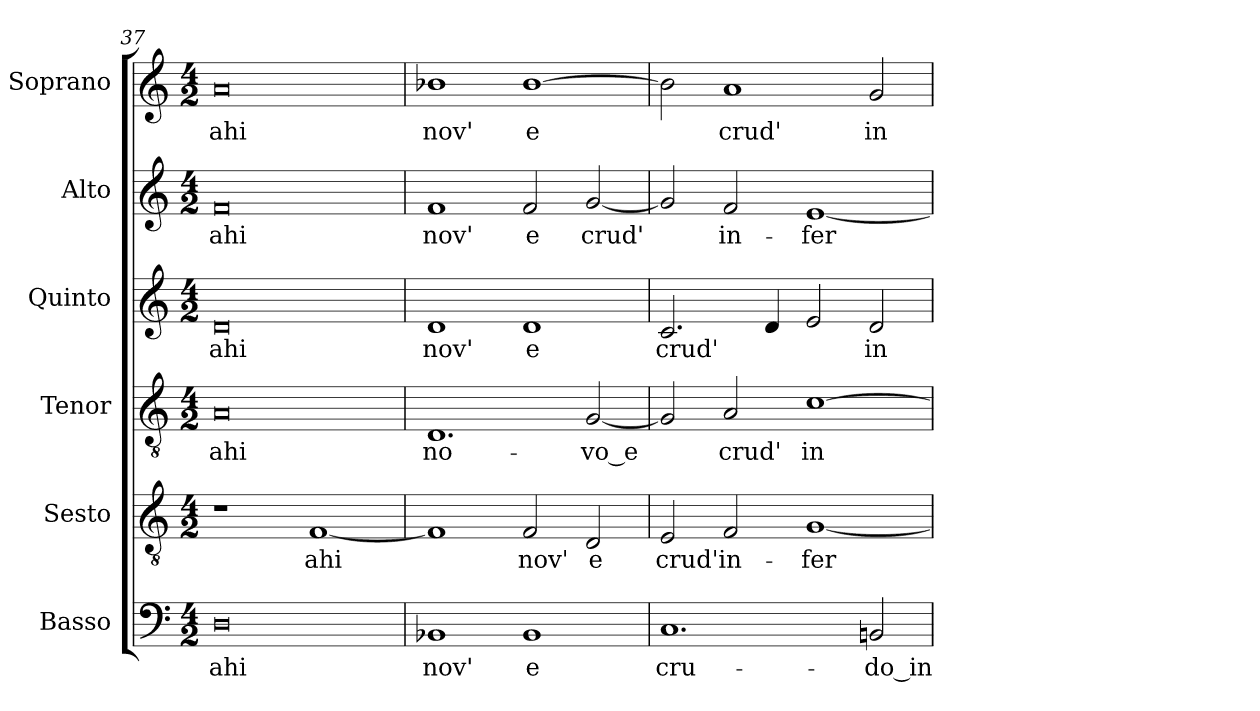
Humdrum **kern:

**kern	**text	**kern	**text	**kern	**text	**kern	**text	**kern	**text	**kern	**text
*part6	*part6	*part5	*part5	*part4	*part4	*part3	*part3	*part2	*part2	*part1	*part1
*staff6	*staff6	*staff5	*staff5	*staff4	*staff4	*staff3	*staff3	*staff2	*staff2	*staff1	*staff1
*I"Basso	*	*I"Sesto	*	*I"Tenor	*	*I"Quinto	*	*I"Alto	*	*I"Soprano	*
*	*	*I'T.	*	*I'T.	*	*	*	*I'A.	*	*I'Sop.	*
*clefF4	*	*clefGv2	*	*clefGv2	*	*clefG2	*	*clefG2	*	*clefG2	*
*	*	*ITrd7c12	*	*ITrd7c12	*	*	*	*	*	*	*
*k[]	*	*k[]	*	*k[]	*	*k[]	*	*k[]	*	*k[]	*
*C:	*	*C:	*	*C:	*	*C:	*	*C:	*	*C:	*
*M4/2	*	*M4/2	*	*M4/2	*	*M4/2	*	*M4/2	*	*M4/2	*
=37	=37	=37	=37	=37	=37	=37	=37	=37	=37	=37	=37
!	!LO:LY:b:color=#000000	!	!	!	!	!	!	!	!	!	!
!	!	!	!	!	!LO:LY:b:color=#000000	!	!	!	!	!	!
!	!	!	!	!	!	!	!LO:LY:b:color=#000000	!	!	!	!
!	!	!	!	!	!	!	!	!	!LO:LY:b:color=#000000	!	!
!	!	!	!	!	!	!	!	!	!	!	!LO:LY:b:color=#000000
0Di	ahi	1r	.	0AAi	ahi	0di	ahi	0fi	ahi	0ai	ahi
!	!	!	!LO:LY:b:color=#000000	!	!	!	!	!	!	!	!
.	.	[1FFi	ahi	.	.	.	.	.	.	.	.
=38	=38	=38	=38	=38	=38	=38	=38	=38	=38	=38	=38
!	!LO:LY:b:color=#000000	!	!	!	!	!	!	!	!	!	!
!	!	!	!	!	!LO:LY:b:color=#000000	!	!	!	!	!	!
!	!	!	!	!	!	!	!LO:LY:b:color=#000000	!	!	!	!
!	!	!	!	!	!	!	!	!	!LO:LY:b:color=#000000	!	!
!	!	!	!	!	!	!	!	!	!	!	!LO:LY:b:color=#000000
1BB-Xi	nov'	1FFi]	.	1.DDi	no-	1di	nov'	1fi	nov'	1b-Xi	nov'
!	!LO:LY:b:color=#000000	!	!	!	!	!	!	!	!	!	!
!	!	!	!LO:LY:b:color=#000000	!	!	!	!	!	!	!	!
!	!	!	!	!	!	!	!LO:LY:b:color=#000000	!	!	!	!
!	!	!	!	!	!	!	!	!	!LO:LY:b:color=#000000	!	!
!	!	!	!	!	!	!	!	!	!	!	!LO:LY:b:color=#000000
1BB-i	e	2FFi/	nov'	.	.	1di	e	2fi/	e	[1b-i	e
!	!	!	!LO:LY:b:color=#000000	!	!	!	!	!	!	!	!
!	!	!	!	!	!LO:LY:b:color=#000000	!	!	!	!	!	!
!	!	!	!	!	!	!	!	!	!LO:LY:b:color=#000000	!	!
.	.	2DDi/	e	[2GGi/	-vo_e	.	.	[2gi/	crud'	.	.
=39	=39	=39	=39	=39	=39	=39	=39	=39	=39	=39	=39
!	!LO:LY:b:color=#000000	!	!	!	!	!	!	!	!	!	!
!	!	!	!LO:LY:b:color=#000000	!	!	!	!	!	!	!	!
!	!	!	!	!	!	!	!LO:LY:b:color=#000000	!	!	!	!
1.Ci	cru-	2EEi/	crud'	2GGi/]	.	2.ci/	crud'	2gi/]	.	2b-i\]	.
!	!	!	!LO:LY:b:color=#000000	!	!	!	!	!	!	!	!
!	!	!	!	!	!LO:LY:b:color=#000000	!	!	!	!	!	!
!	!	!	!	!	!	!	!	!	!LO:LY:b:color=#000000	!	!
!	!	!	!	!	!	!	!	!	!	!	!LO:LY:b:color=#000000
.	.	2FFi/	in-	2AAi/	crud'	.	.	2fi/	in-	1ai	crud'
.	.	.	.	.	.	4di/	.	.	.	.	.
!	!	!	!LO:LY:b:color=#000000	!	!	!	!	!	!	!	!
!	!	!	!	!	!LO:LY:b:color=#000000	!	!	!	!	!	!
!	!	!	!	!	!	!	!	!	!LO:LY:b:color=#000000	!	!
.	.	[1GGi	-fer-	[1Ci	in-	2ei/	.	[1ei	-fer-	.	.
!	!LO:LY:b:color=#000000	!	!	!	!	!	!	!	!	!	!
!	!	!	!	!	!	!	!LO:LY:b:color=#000000	!	!	!	!
!	!	!	!	!	!	!	!	!	!	!	!LO:LY:b:color=#000000
2BBni/	-do_in-	.	.	.	.	2di/	in-	.	.	2gi/	in-
=	=	=	=	=	=	=	=	=	=	=	=
*-	*-	*-	*-	*-	*-	*-	*-	*-	*-	*-	*-
